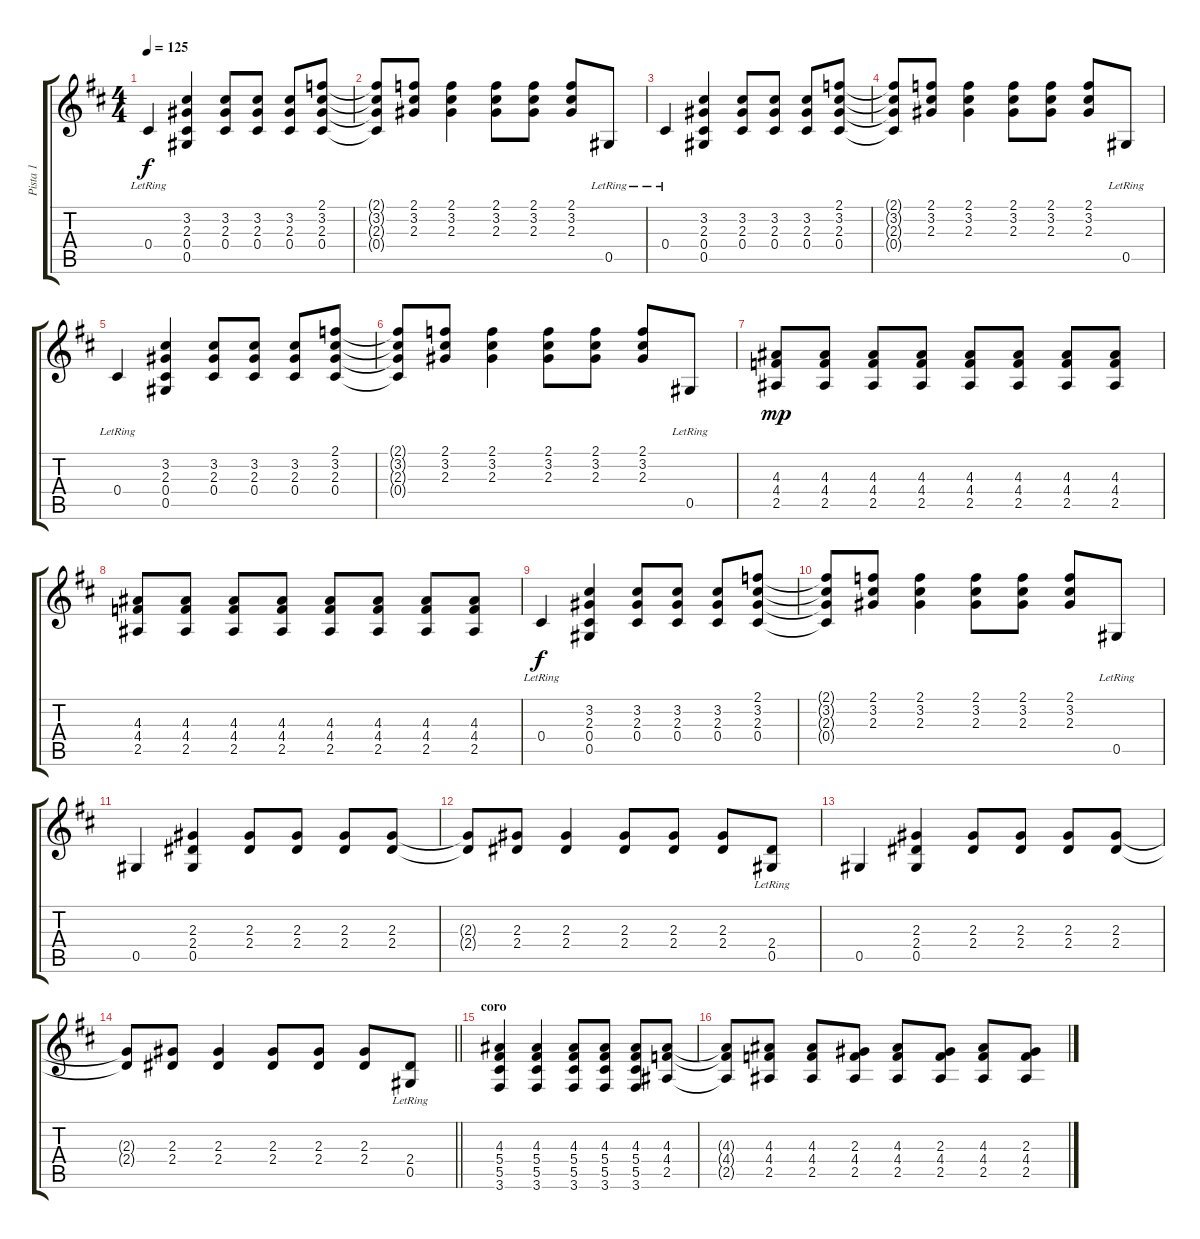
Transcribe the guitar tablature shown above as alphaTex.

\track ("Pista 1" "Pista 1") {instrument acousticguitarsteel}
\staff {score tabs}
\tuning (Eb4 Bb3 Gb3 Db3 Ab2 Eb2) {hide}
\ts (4 4)
\tempo 125
\clef g2
\ks d
0.4{lr}.4{dy f} (3.2 2.3 0.4 0.5).4 (3.2 2.3 0.4).8 (3.2 2.3 0.4).8 (3.2 2.3 0.4).8 (2.1 3.2 2.3 0.4).8 |
(2.1{t} 3.2{t} 2.3{t} 0.4{t}).8 (2.1 3.2 2.3).8 (2.1 3.2 2.3).4 (2.1 3.2 2.3).8 (2.1 3.2 2.3).8 (2.1 3.2 2.3).8 0.5{lr}.8 |
0.4{lr}.4 (3.2 2.3 0.4 0.5).4 (3.2 2.3 0.4).8 (3.2 2.3 0.4).8 (3.2 2.3 0.4).8 (2.1 3.2 2.3 0.4).8 |
(2.1{t} 3.2{t} 2.3{t} 0.4{t}).8 (2.1 3.2 2.3).8 (2.1 3.2 2.3).4 (2.1 3.2 2.3).8 (2.1 3.2 2.3).8 (2.1 3.2 2.3).8 0.5{lr}.8 |
0.4{lr}.4 (3.2 2.3 0.4 0.5).4 (3.2 2.3 0.4).8 (3.2 2.3 0.4).8 (3.2 2.3 0.4).8 (2.1 3.2 2.3 0.4).8 |
(2.1{t} 3.2{t} 2.3{t} 0.4{t}).8 (2.1 3.2 2.3).8 (2.1 3.2 2.3).4 (2.1 3.2 2.3).8 (2.1 3.2 2.3).8 (2.1 3.2 2.3).8 0.5{lr}.8 |
(4.3 4.4 2.5).8{dy mp} (4.3 4.4 2.5).8 (4.3 4.4 2.5).8 (4.3 4.4 2.5).8 (4.3 4.4 2.5).8 (4.3 4.4 2.5).8 (4.3 4.4 2.5).8 (4.3 4.4 2.5).8 |
(4.3 4.4 2.5).8 (4.3 4.4 2.5).8 (4.3 4.4 2.5).8 (4.3 4.4 2.5).8 (4.3 4.4 2.5).8 (4.3 4.4 2.5).8 (4.3 4.4 2.5).8 (4.3 4.4 2.5).8 |
0.4{lr}.4{dy f} (3.2 2.3 0.4 0.5).4 (3.2 2.3 0.4).8 (3.2 2.3 0.4).8 (3.2 2.3 0.4).8 (2.1 3.2 2.3 0.4).8 |
(2.1{t} 3.2{t} 2.3{t} 0.4{t}).8 (2.1 3.2 2.3).8 (2.1 3.2 2.3).4 (2.1 3.2 2.3).8 (2.1 3.2 2.3).8 (2.1 3.2 2.3).8 0.5{lr}.8 |
0.5.4 (2.3 2.4 0.5).4 (2.3 2.4).8 (2.3 2.4).8 (2.3 2.4).8 (2.3 2.4).8 |
(2.3{t} 2.4{t}).8 (2.3 2.4).8 (2.3 2.4).4 (2.3 2.4).8 (2.3 2.4).8 (2.3 2.4).8 (2.4 0.5{lr}).8 |
0.5.4 (2.3 2.4 0.5).4 (2.3 2.4).8 (2.3 2.4).8 (2.3 2.4).8 (2.3 2.4).8 |
\barLineRight lightlight
(2.3{t} 2.4{t}).8 (2.3 2.4).8 (2.3 2.4).4 (2.3 2.4).8 (2.3 2.4).8 (2.3 2.4).8 (2.4 0.5{lr}).8 |
\section ("" "coro")
(4.3 5.4 5.5 3.6).4 (4.3 5.4 5.5 3.6).4 (4.3 5.4 5.5 3.6).8 (4.3 5.4 5.5 3.6).8 (4.3 5.4 5.5 3.6).8 (4.3 4.4 2.5).8 |
(4.3{t} 4.4{t} 2.5{t}).8 (4.3 4.4 2.5).8 (4.3 4.4 2.5).8 (2.3 4.4 2.5).8 (4.3 4.4 2.5).8 (2.3 4.4 2.5).8 (4.3 4.4 2.5).8 (2.3 4.4 2.5).8
